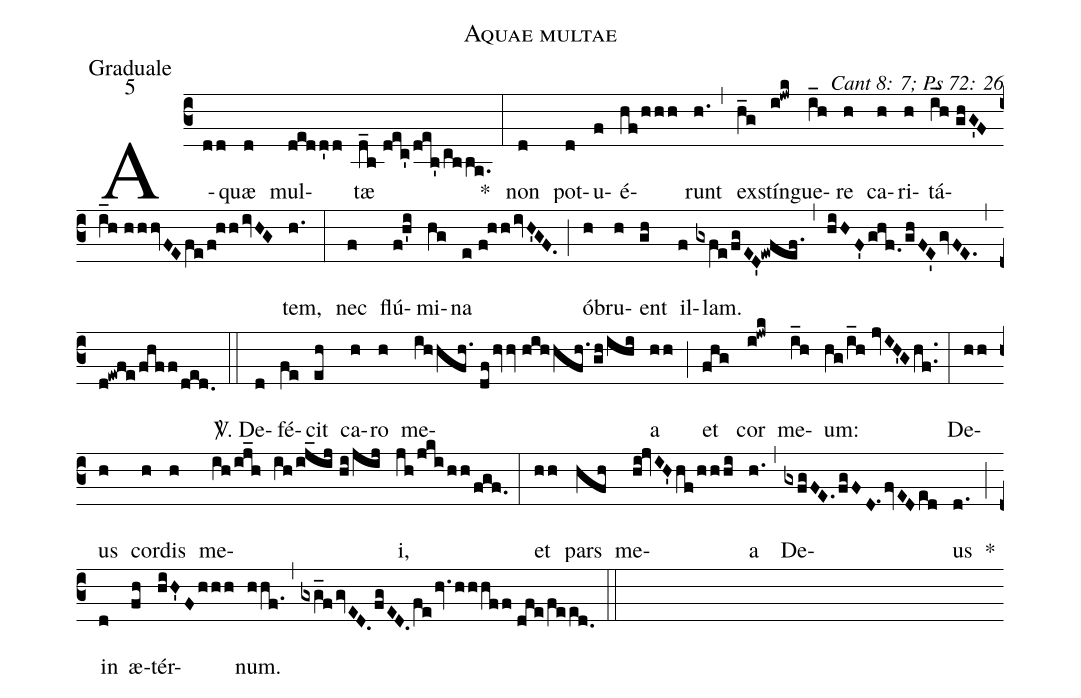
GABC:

name: Aquae multae;
office-part: Graduale;
mode: 5;
commentary: Cant 8: 7; Ps 72: 26;
%%
(c3) A(dd)quæ(d) mul(dedd'd)tæ(d_b//dec'/deb'/cbba.) *(:)
non(d) pot(d)u(f)é(hf/hhh)runt(h.) (,) ex(h_g)stín(i!jwk)gue(i_h)re(h) ca(h)ri(h)tá(i_h//ghG'F//i_h//hhhvFE/fe/f!hh/ivHG)tem,(h.) (:)
nec(f) flú(f!h'i)mi(hg)na(e//f!hh/ivH'GF.) (;) ób(h)ru(h)ent(gh) il(f)lam.(gxfe/fgED'!ewfef.) (,) (hiHF'/ghf./ghFE'/gvFE.) (,) (d!ewfe/fhff/ded.) (::)
<sp>V/</sp>. De(d)fé(fe)cit(eh) ca(h)ro(h) me(ihhfh.//df/hvv//hihhfh./gh/ihi)a(hh) (;) et(fhg) cor(i!jwk) me(i_h)um:(hg/i_h//jvIH'Ghf..) (:)
De(hh)us(h) cor(h)dis(h) me(ih/ij_h ih/ij_ij//hi/jij)i,(jh/jki/hh/fgf.) (:)
et(hh) pars(hfh) me(hi!jvIH'hf/hhhi)a(h.) (,) De(gxfgFE./fgFD.1/fvED/ed)us(d.) *(;) in(d) æ(fh)tér(hiH'F/hhh)num.(hhf.) (,) (gxg_f/gvED./fgED./fe/hv.hhhff//dfe/feed.0) (::)
